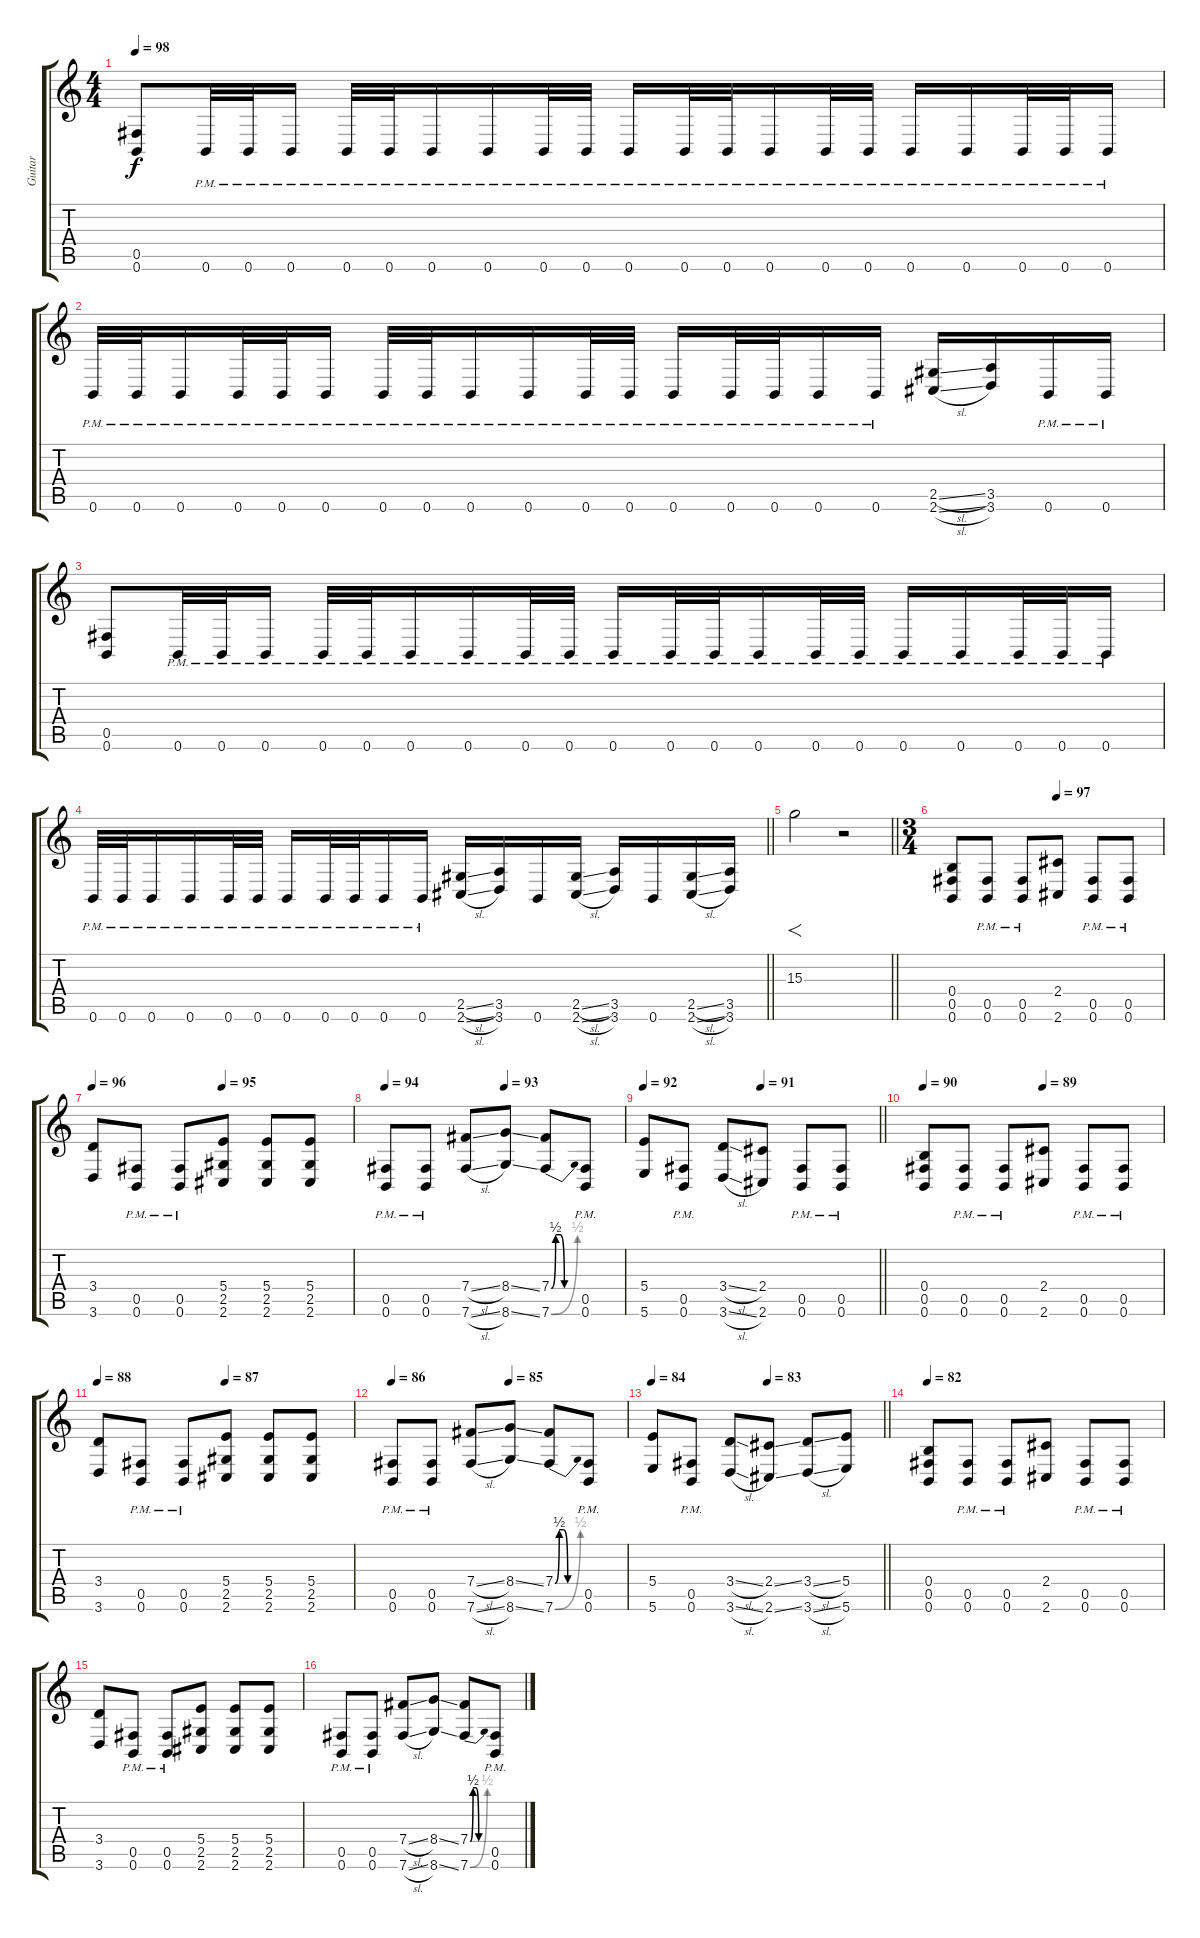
\track ("Guitar" "Guitar") {instrument distortionguitar}
\staff {score tabs}
\tuning (Db4 Ab3 E3 B2 Gb2 B1) {hide}
\ts (4 4)
\tempo 98
\clef g2
\ks c
(0.5 0.6).8{dy f} 0.6{pm}.32 0.6{pm}.32 0.6{pm}.16 0.6{pm}.32 0.6{pm}.32 0.6{pm}.16 0.6{pm}.16 0.6{pm}.32 0.6{pm}.32 0.6{pm}.16 0.6{pm}.32 0.6{pm}.32 0.6{pm}.16 0.6{pm}.32 0.6{pm}.32 0.6{pm}.16 0.6{pm}.16 0.6{pm}.32 0.6{pm}.32 0.6{pm}.16 |
0.6{pm}.32 0.6{pm}.32 0.6{pm}.16 0.6{pm}.32 0.6{pm}.32 0.6{pm}.16 0.6{pm}.32 0.6{pm}.32 0.6{pm}.16 0.6{pm}.16 0.6{pm}.32 0.6{pm}.32 0.6{pm}.16 0.6{pm}.32 0.6{pm}.32 0.6{pm}.16 0.6{pm}.16 (2.5{sl} 2.6{sl}).16 (3.5 3.6).16 0.6{pm}.16 0.6{pm}.16 |
(0.5 0.6).8 0.6{pm}.32 0.6{pm}.32 0.6{pm}.16 0.6{pm}.32 0.6{pm}.32 0.6{pm}.16 0.6{pm}.16 0.6{pm}.32 0.6{pm}.32 0.6{pm}.16 0.6{pm}.32 0.6{pm}.32 0.6{pm}.16 0.6{pm}.32 0.6{pm}.32 0.6{pm}.16 0.6{pm}.16 0.6{pm}.32 0.6{pm}.32 0.6{pm}.16 |
\barLineRight lightlight
0.6{pm}.32 0.6{pm}.32 0.6{pm}.16 0.6{pm}.16 0.6{pm}.32 0.6{pm}.32 0.6{pm}.16 0.6{pm}.32 0.6{pm}.32 0.6{pm}.16 0.6{pm}.16 (2.5{sl} 2.6{sl}).16 (3.5 3.6).16 0.6.16 (2.5{sl} 2.6{sl}).16 (3.5 3.6).16 0.6.16 (2.5{sl} 2.6{sl}).16 (3.5 3.6).16 |
\barLineRight lightlight
15.3.2{f instrument reversecymbal} r.2{instrument distortionguitar} |
\ts (3 4)
\section ("" "")
\tempo (97 0.5)
(0.4 0.5 0.6).8 (0.5{pm} 0.6{pm}).8 (0.5{pm} 0.6{pm}).8 (2.4 2.6).8 (0.5{pm} 0.6{pm}).8 (0.5{pm} 0.6{pm}).8 |
\tempo 96
\tempo (95 0.5)
(3.4 3.6).8 (0.5{pm} 0.6{pm}).8 (0.5{pm} 0.6{pm}).8 (5.4 2.5 2.6).8 (5.4 2.5 2.6).8 (5.4 2.5 2.6).8 |
\tempo 94
\tempo (93 0.5)
(0.5{pm} 0.6{pm}).8 (0.5{pm} 0.6{pm}).8 (7.4{sl} 7.6{sl}).8 (8.4{ss} 8.6{ss}).8 (7.4{be (custom 0 0 10 2 20 2 30 0 60 0)} 7.6{be (bend 0 0 60 2)}).8 (0.5{pm} 0.6{pm}).8 |
\tempo 92
\tempo (91 0.5)
\barLineRight lightlight
(5.4 5.6).8 (0.5{pm} 0.6{pm}).8 (3.4{sl} 3.6{sl}).8 (2.4 2.6).8 (0.5{pm} 0.6{pm}).8 (0.5{pm} 0.6{pm}).8 |
\tempo 90
\tempo (89 0.5)
(0.4 0.5 0.6).8 (0.5{pm} 0.6{pm}).8 (0.5{pm} 0.6{pm}).8 (2.4 2.6).8 (0.5{pm} 0.6{pm}).8 (0.5{pm} 0.6{pm}).8 |
\tempo 88
\tempo (87 0.5)
(3.4 3.6).8 (0.5{pm} 0.6{pm}).8 (0.5{pm} 0.6{pm}).8 (5.4 2.5 2.6).8 (5.4 2.5 2.6).8 (5.4 2.5 2.6).8 |
\tempo 86
\tempo (85 0.5)
(0.5{pm} 0.6{pm}).8 (0.5{pm} 0.6{pm}).8 (7.4{sl} 7.6{sl}).8 (8.4{ss} 8.6{ss}).8 (7.4{be (custom 0 0 10 2 20 2 30 0 60 0)} 7.6{be (bend 0 0 60 2)}).8 (0.5{pm} 0.6{pm}).8 |
\tempo 84
\tempo (83 0.5)
\barLineRight lightlight
(5.4 5.6).8 (0.5{pm} 0.6{pm}).8 (3.4{sl} 3.6{sl}).8 (2.4{ss} 2.6{ss}).8 (3.4{sl} 3.6{sl}).8 (5.4 5.6).8 |
\tempo 82
(0.4 0.5 0.6).8 (0.5{pm} 0.6{pm}).8 (0.5{pm} 0.6{pm}).8 (2.4 2.6).8 (0.5{pm} 0.6{pm}).8 (0.5{pm} 0.6{pm}).8 |
(3.4 3.6).8 (0.5{pm} 0.6{pm}).8 (0.5{pm} 0.6{pm}).8 (5.4 2.5 2.6).8 (5.4 2.5 2.6).8 (5.4 2.5 2.6).8 |
(0.5{pm} 0.6{pm}).8 (0.5{pm} 0.6{pm}).8 (7.4{sl} 7.6{sl}).8 (8.4{ss} 8.6{ss}).8 (7.4{be (custom 0 0 10 2 20 2 30 0 60 0)} 7.6{be (bend 0 0 60 2)}).8 (0.5{pm} 0.6{pm}).8
